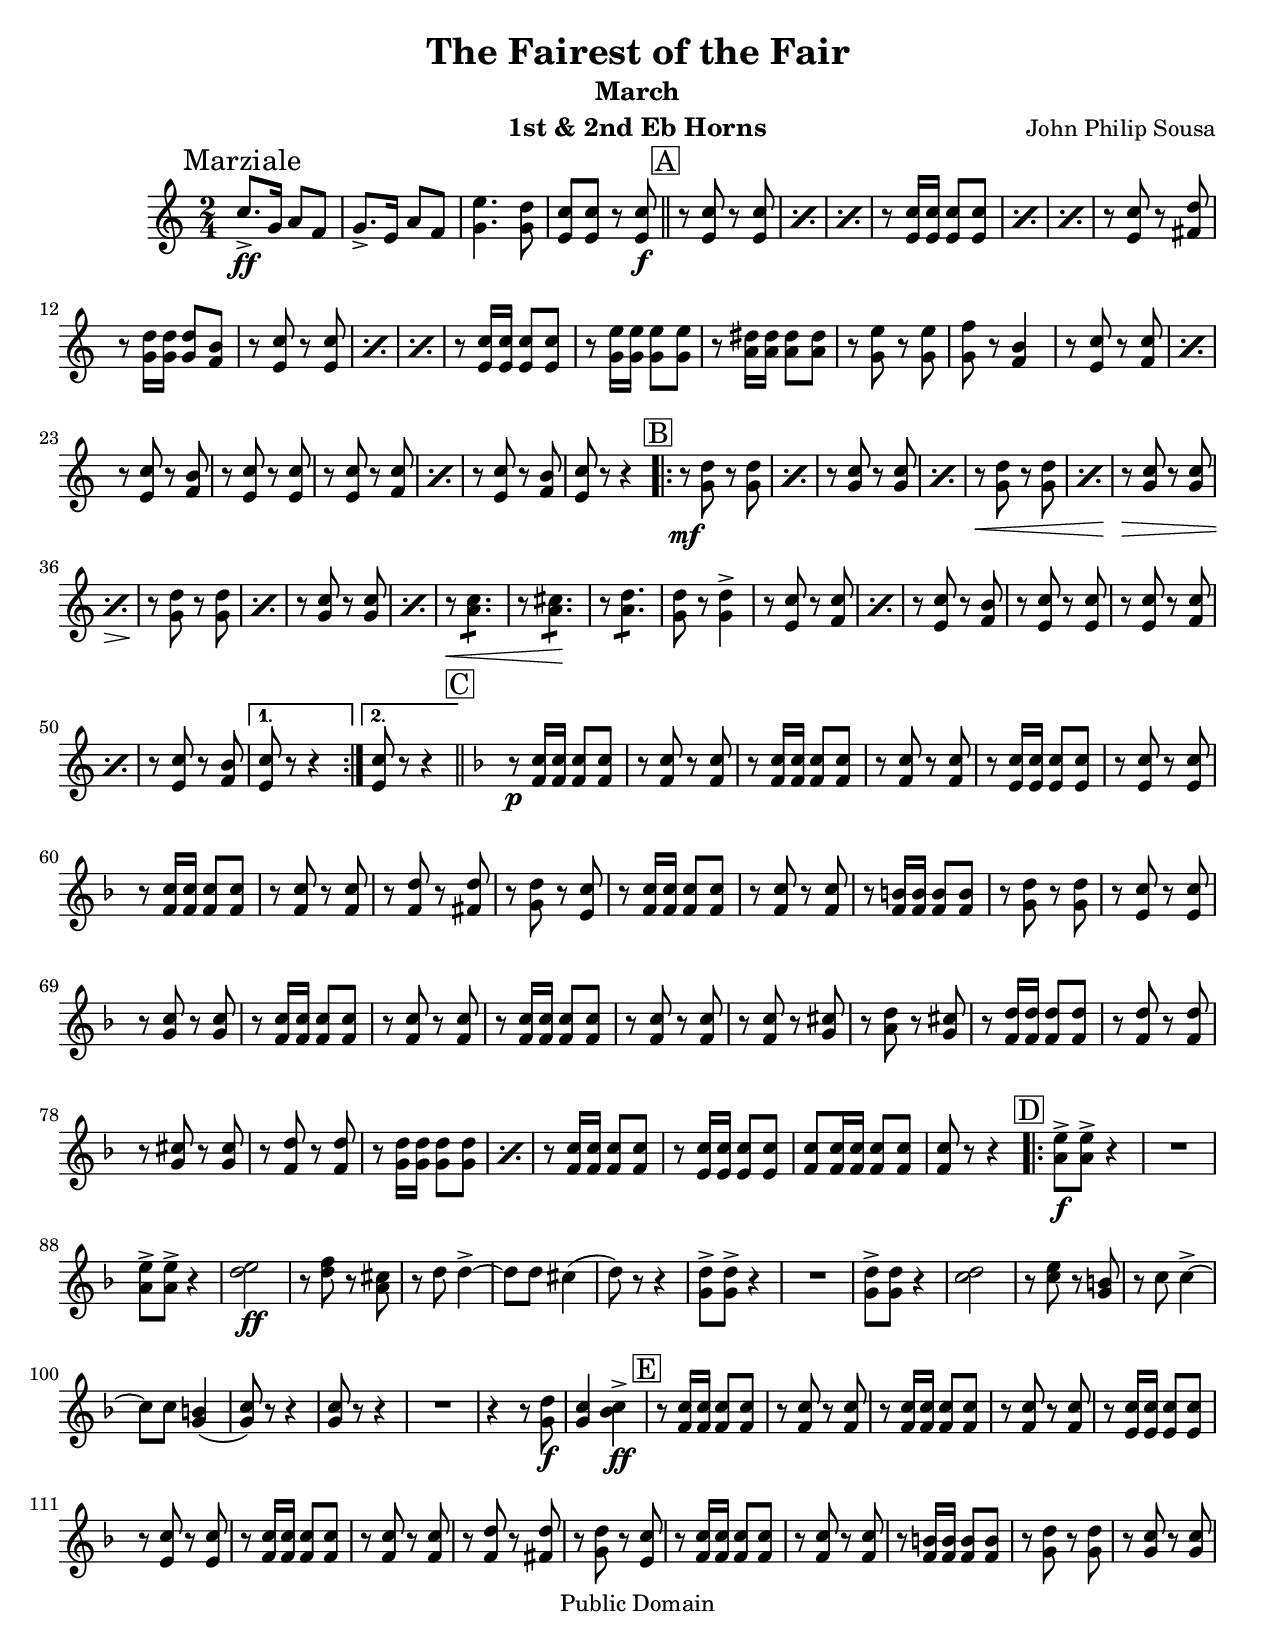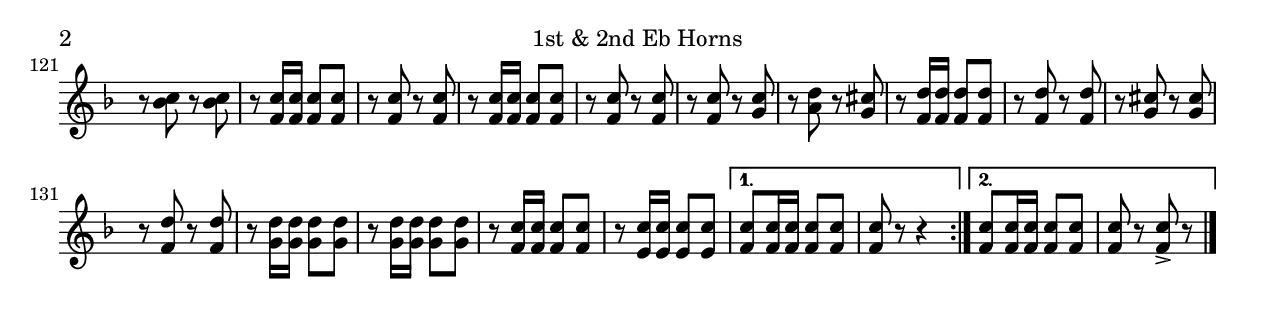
\version "2.16.2"
\include "JPSFotF.ly"

\paper {
  #(set-paper-size "letter")
}

\header {
  instrument = "1st & 2nd Eb Horns"
}

\score {
  \new Staff { 
    \set Staff.midiInstrument = "french horn"
    \override Score.RehearsalMark #'break-align-symbol = #'time-signature
    \mark "Marziale"
    <<
      \rehearsalMarks
      \hornOneTwoInEb
    >>
  }
  
  \layout {}
  \midi {
    \tempo 4 = 120
  }
}

